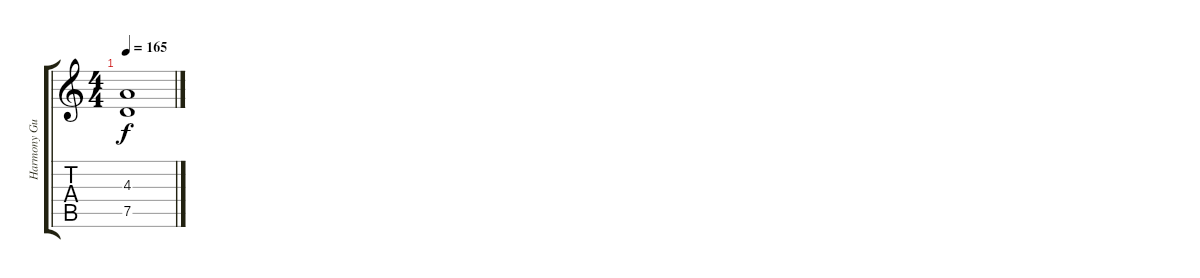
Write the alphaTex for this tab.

\track ("Harmony Guitar" "Harmony Gu") {instrument distortionguitar}
\staff {score tabs}
\tuning (D4 A3 F3 C3 G2 D2) {hide}
\ts (4 4)
\tempo 165
\clef g2
\ks c
(4.3{t} 7.5{t}).1{dy f}
